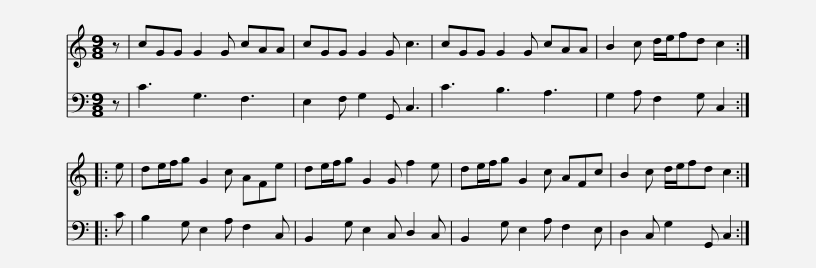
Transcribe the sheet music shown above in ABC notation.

X:1
%%score 1 2
L:1/8
M:9/8
I:linebreak $
K:C
V:1 treble
V:2 bass
V:1
 z | cGG G2 G cAA | cGG G2 G c3 | cGG G2 G cAA | B2 c d/e/fd c2 :: %5
 e | de/f/g G2 c AFe |$ de/f/g G2 G f2 e | de/f/g G2 c AFc | B2 c d/e/fd c2 :| %10
V:2
 z | C3 G,3 F,3 | E,2 F, G,2 G,, C,3 | C3 B,3 A,3 | G,2 A, F,2 G, C,2 :: %5
 C | B,2 G, E,2 A, F,2 C, |$ B,,2 G, E,2 C, D,2 C, | B,,2 G, E,2 A, F,2 E, | D,2 C, G,2 G,, C,2 :| %10
